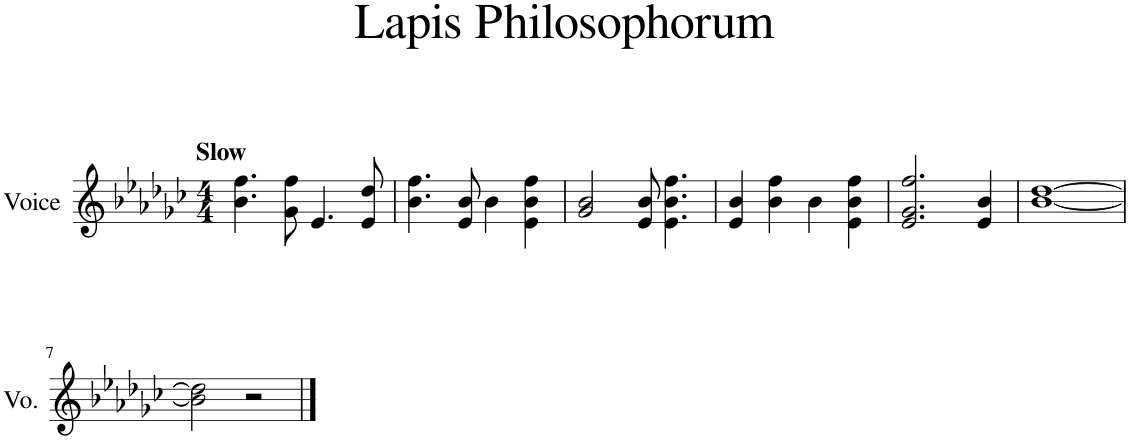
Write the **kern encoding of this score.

**kern
*part1
*staff1
*I"Voice
*I'Vo.
*clefG2
*k[b-e-a-d-g-c-]
*M4/4
=1
!LO:TX:a:B:t=Slow
4.b-\ 4.ff\
8g-\ 8ff\
4.e-/
8e-/ 8dd-/
=2
4.b-\ 4.ff\
8e-/ 8b-/
4b-\
4e-\ 4b-\ 4ff\
=3
2g-/ 2b-/
8e-/ 8b-/
4.e-\ 4.b-\ 4.ff\
=4
4e-/ 4b-/
4b-\ 4ff\
4b-\
4e-\ 4b-\ 4ff\
=5
2.e-/ 2.g-/ 2.ff/
4e-/ 4b-/
=6
[1b- [1dd-
!!LO:LB:g=z
=7
2b-\] 2dd-\]
2r
==
*-
